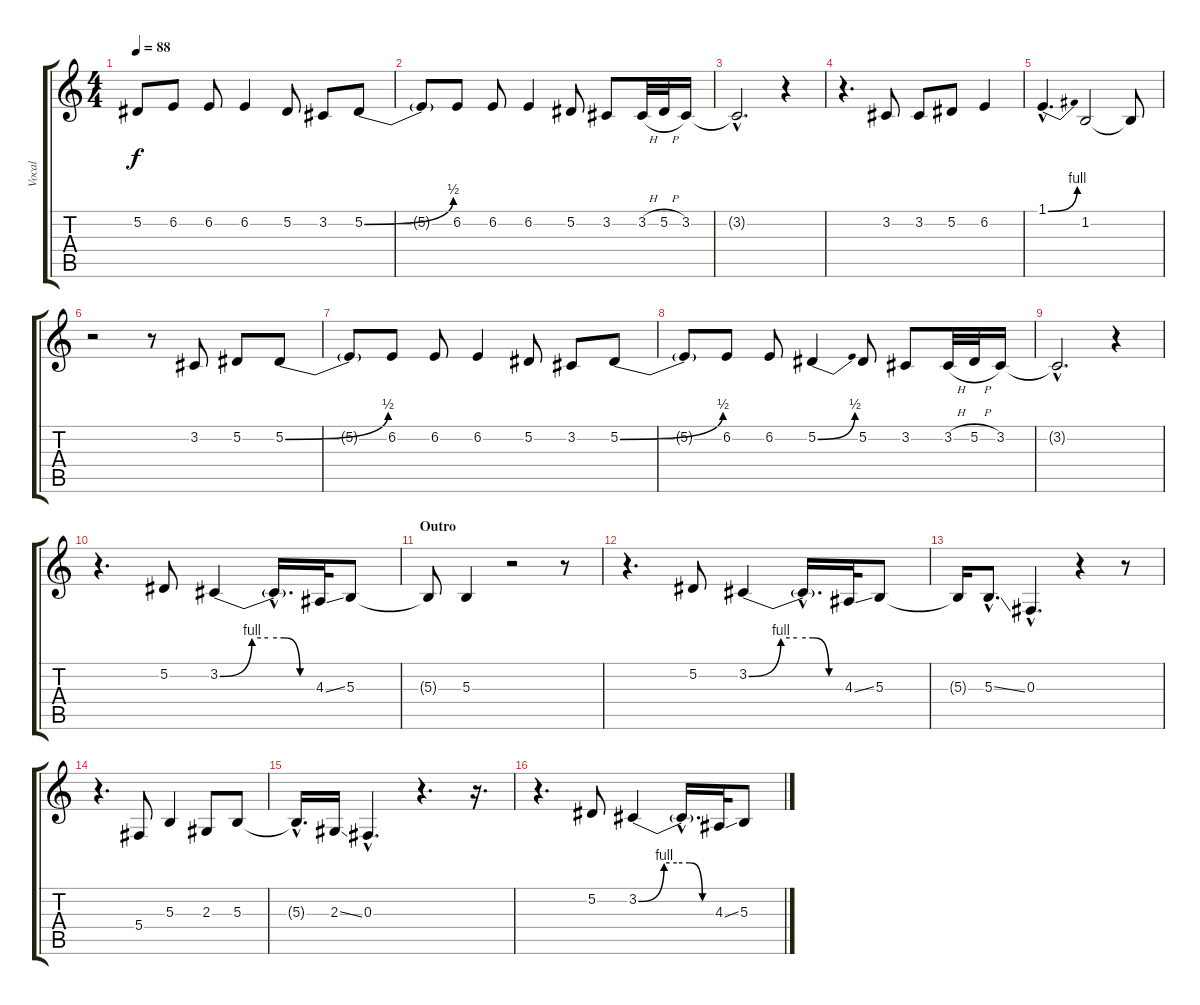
\track ("Vocal" "Vocal") {instrument stringensemble1}
\staff {score tabs}
\tuning (Eb4 Bb3 Gb3 Db3 Ab2 Eb2) {hide}
\ts (4 4)
\tempo 88
\clef g2
\ks c
5.2{t}.8{dy f} 6.2.8 6.2.8 6.2.4 5.2.8 3.2.8 5.2{be (bend 0 0 60 2)}.8 |
5.2{t}.8 6.2.8 6.2.8 6.2.4 5.2.8 3.2.8 3.2{h}.32 5.2{h}.32 3.2.16 |
3.2{hac t}.2{d} r.4 |
r.4{d} 3.2.8 3.2.8 5.2.8 6.2.4 |
1.1{be (bend 0 0 60 4) hac}.4{d} 1.2.2 1.2{t}.8 |
r.2 r.8 3.2.8 5.2.8 5.2{be (bend 0 0 60 2)}.8 |
5.2{t}.8 6.2.8 6.2.8 6.2.4 5.2.8 3.2.8 5.2{be (bend 0 0 60 2)}.8 |
5.2{t}.8 6.2.8 6.2.8 5.2{be (bend 0 0 60 2)}.4 5.2.8 3.2.8 3.2{h}.32 5.2{h}.32 3.2.16 |
3.2{hac t}.2{d} r.4 |
r.4{d} 5.2.8 3.2{be (custom 0 0 20 4 30 4 40 4 50 0 60 0)}.4 3.2{hac t}.16{d} 4.3{ss}.32 5.3.8 |
\section ("" "Outro")
5.3{t}.8 5.3.4 r.2 r.8 |
r.4{d} 5.2.8 3.2{be (custom 0 0 20 4 30 4 40 4 50 0 60 0)}.4 3.2{hac t}.16{d} 4.3{ss}.32 5.3.8 |
5.3{t}.16 5.3{ss hac}.8{d} 0.3{hac}.4{d} r.4 r.8 |
r.4{d} 5.4.8 5.3.4 2.3.8 5.3.8 |
5.3{hac t}.16{d} 2.3{ss}.16 0.3{hac}.4{d} r.4{d} r.16{d} |
r.4{d} 5.2.8 3.2{be (custom 0 0 20 4 30 4 40 4 50 0 60 0)}.4 3.2{hac t}.16{d} 4.3{ss}.32 5.3.8
